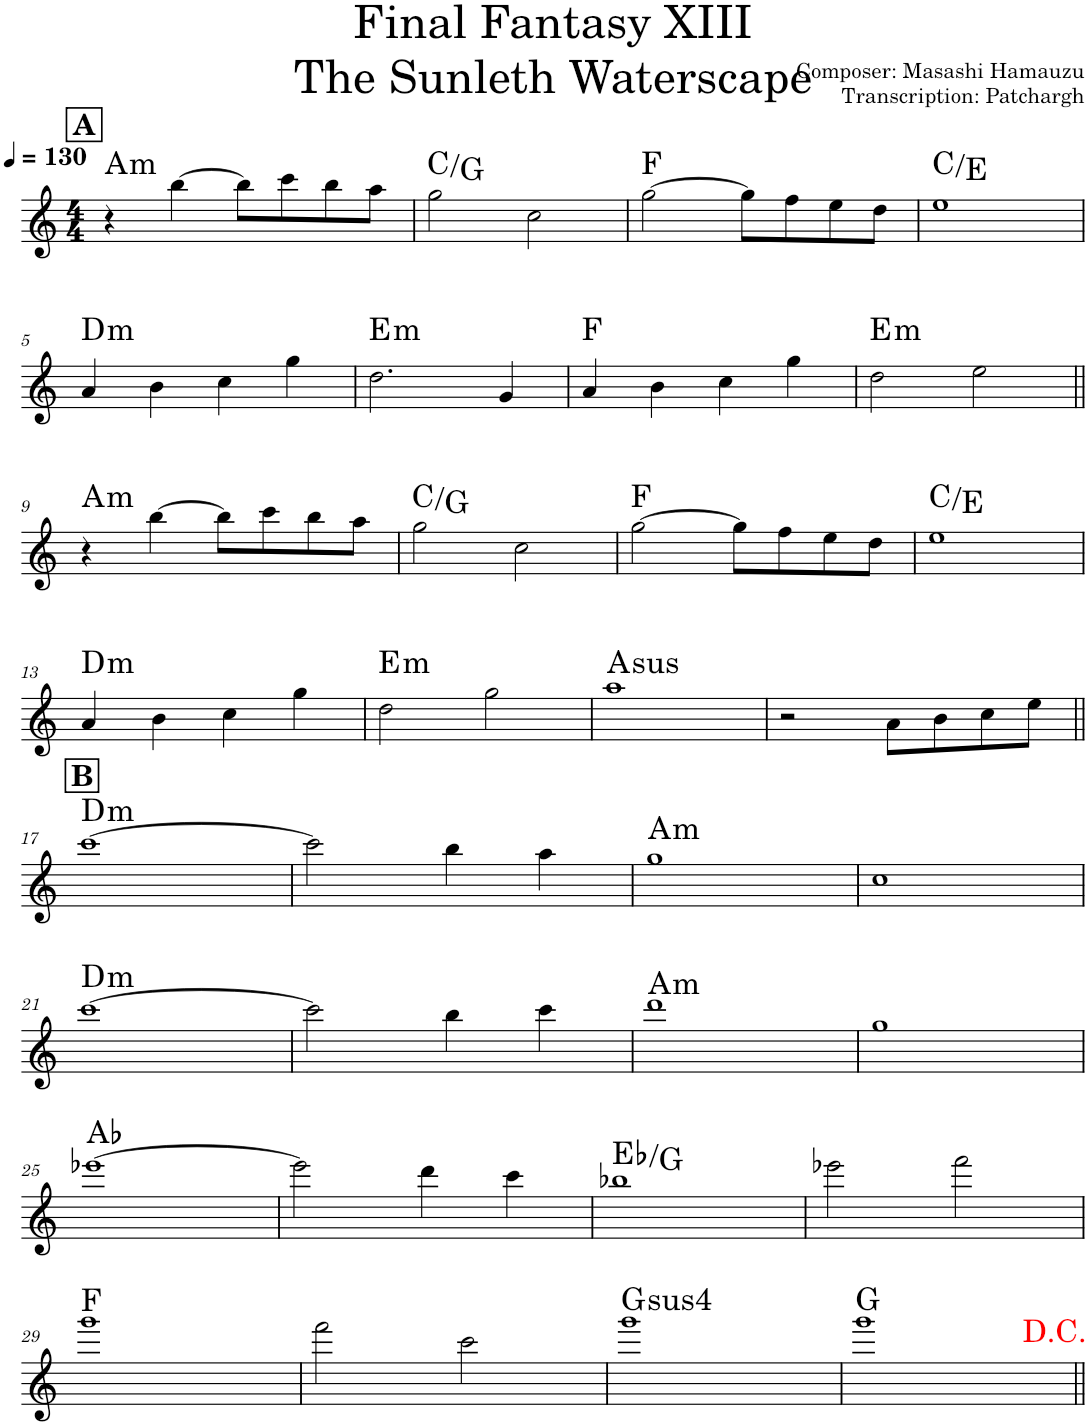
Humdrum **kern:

**kern	**harte
*part1	*part1
*staff1	*
*I"Piano	*
*I'Pno.	*
*clefG2	*
*k[]	*
*M4/4	*
*MM130	*
!!LO:REH:place=s1:a:B:cj:fs=14:t=A
=1	=1
!	!LO:H:kt=m
4r	A:min
[4bb\	.
8bb\L]	.
8ccc\	.
8bb\	.
8aa\J	.
=2	=2
2gg\	C:maj/5
2cc\	.
=3	=3
[2gg\	F:maj
8gg\L]	.
8ff\	.
8ee\	.
8dd\J	.
=4	=4
1ee	C:maj/3
!!LO:LB:g=z
=5	=5
!	!LO:H:kt=m
4a/	D:min
4b\	.
4cc\	.
4gg\	.
=6	=6
!	!LO:H:kt=m
2.dd\	E:min
4g/	.
=7	=7
4a/	F:maj
4b\	.
4cc\	.
4gg\	.
=8	=8
!	!LO:H:kt=m
2dd\	E:min
2ee\	.
!!LO:LB:g=z
=9||	=9||
!	!LO:H:kt=m
4r	A:min
[4bb\	.
8bb\L]	.
8ccc\	.
8bb\	.
8aa\J	.
=10	=10
2gg\	C:maj/5
2cc\	.
=11	=11
[2gg\	F:maj
8gg\L]	.
8ff\	.
8ee\	.
8dd\J	.
=12	=12
1ee	C:maj/3
!!LO:LB:g=z
=13	=13
!	!LO:H:kt=m
4a/	D:min
4b\	.
4cc\	.
4gg\	.
=14	=14
!	!LO:H:kt=m
2dd\	E:min
2gg\	.
=15	=15
!	!LO:H:kt=sus
1aa	A:sus4
=16	=16
2r	.
8a\L	.
8b\	.
8cc\	.
8ee\J	.
!!LO:LB:g=z
!!LO:REH:place=s1:a:B:cj:fs=14:t=B
=17||	=17||
!	!LO:H:kt=m
[1ccc	D:min
=18	=18
2ccc\]	.
4bb\	.
4aa\	.
=19	=19
!	!LO:H:kt=m
1gg	A:min
=20	=20
1cc	.
!!LO:LB:g=z
=21	=21
!	!LO:H:kt=m
[1ccc	D:min
=22	=22
2ccc\]	.
4bb\	.
4ccc\	.
=23	=23
!	!LO:H:kt=m
1ddd	A:min
=24	=24
1gg	.
!!LO:LB:g=z
=25	=25
[1eee-X	Ab:maj
=26	=26
2eee-\]	.
4ddd\	.
4ccc\	.
=27	=27
1bb-X	Eb:maj/3
=28	=28
2eee-X\	.
2fff\	.
!!LO:LB:g=z
=29	=29
1ggg	F:maj
=30	=30
2fff\	.
2ccc\	.
=31	=31
!	!LO:H:kt=4
1ggg	G:sus4
=32	=32
1ggg	G:maj
=||	=||
*-	*-
